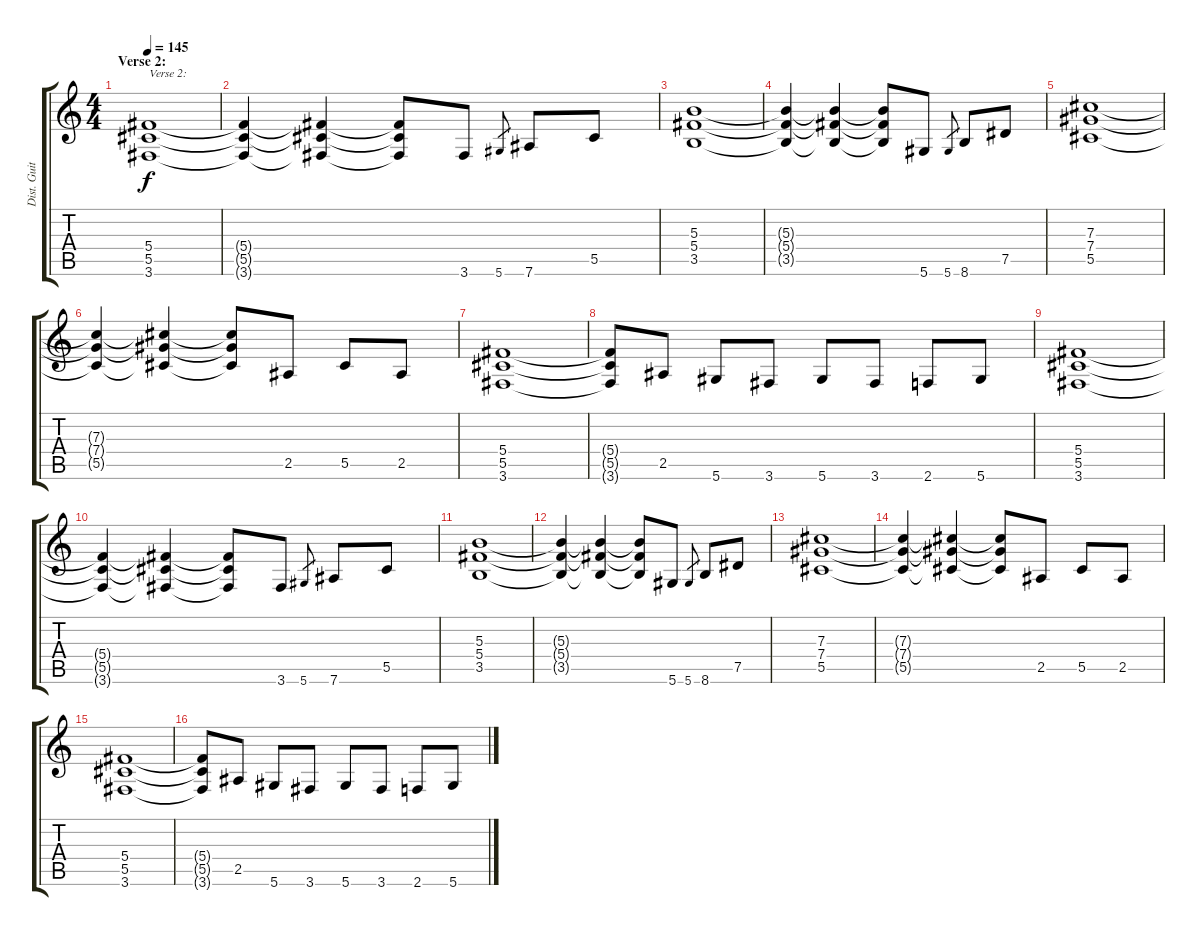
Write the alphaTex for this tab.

\track ("Dist. Guitar 1" "Dist. Guit") {instrument distortionguitar}
\staff {score tabs}
\tuning (Eb4 Bb3 Gb3 Db3 Ab2 Eb2) {hide}
\ts (4 4)
\section ("" "Verse 2:")
\tempo 145
\clef g2
\ks c
(5.4 5.5 3.6).1{txt "Verse 2:" dy f} |
(5.4{t} 5.5{t} 3.6{t}).4 (5.4{t} 5.5{t} 3.6{t}).4 (5.4{t} 5.5{t} 3.6{t}).8 3.6.8 5.6.8{gr} 7.6.8 5.5.8 |
(5.3 5.4 3.5).1 |
(5.3{t} 5.4{t} 3.5{t}).4 (5.3{t} 5.4{t} 3.5{t}).4 (5.3{t} 5.4{t} 3.5{t}).8 5.6.8 5.6.8{gr} 8.6.8 7.5.8 |
(7.3 7.4 5.5).1 |
(7.3{t} 7.4{t} 5.5{t}).4 (7.3{t} 7.4{t} 5.5{t}).4 (7.3{t} 7.4{t} 5.5{t}).8 2.5.8 5.5.8 2.5.8 |
(5.4 5.5 3.6).1 |
(5.4{t} 5.5{t} 3.6{t}).8 2.5.8 5.6.8 3.6.8 5.6.8 3.6.8 2.6.8 5.6.8 |
(5.4 5.5 3.6).1 |
(5.4{t} 5.5{t} 3.6{t}).4 (5.4{t} 5.5{t} 3.6{t}).4 (5.4{t} 5.5{t} 3.6{t}).8 3.6.8 5.6.8{gr} 7.6.8 5.5.8 |
(5.3 5.4 3.5).1 |
(5.3{t} 5.4{t} 3.5{t}).4 (5.3{t} 5.4{t} 3.5{t}).4 (5.3{t} 5.4{t} 3.5{t}).8 5.6.8 5.6.8{gr} 8.6.8 7.5.8 |
(7.3 7.4 5.5).1 |
(7.3{t} 7.4{t} 5.5{t}).4 (7.3{t} 7.4{t} 5.5{t}).4 (7.3{t} 7.4{t} 5.5{t}).8 2.5.8 5.5.8 2.5.8 |
(5.4 5.5 3.6).1 |
(5.4{t} 5.5{t} 3.6{t}).8 2.5.8 5.6.8 3.6.8 5.6.8 3.6.8 2.6.8 5.6.8
